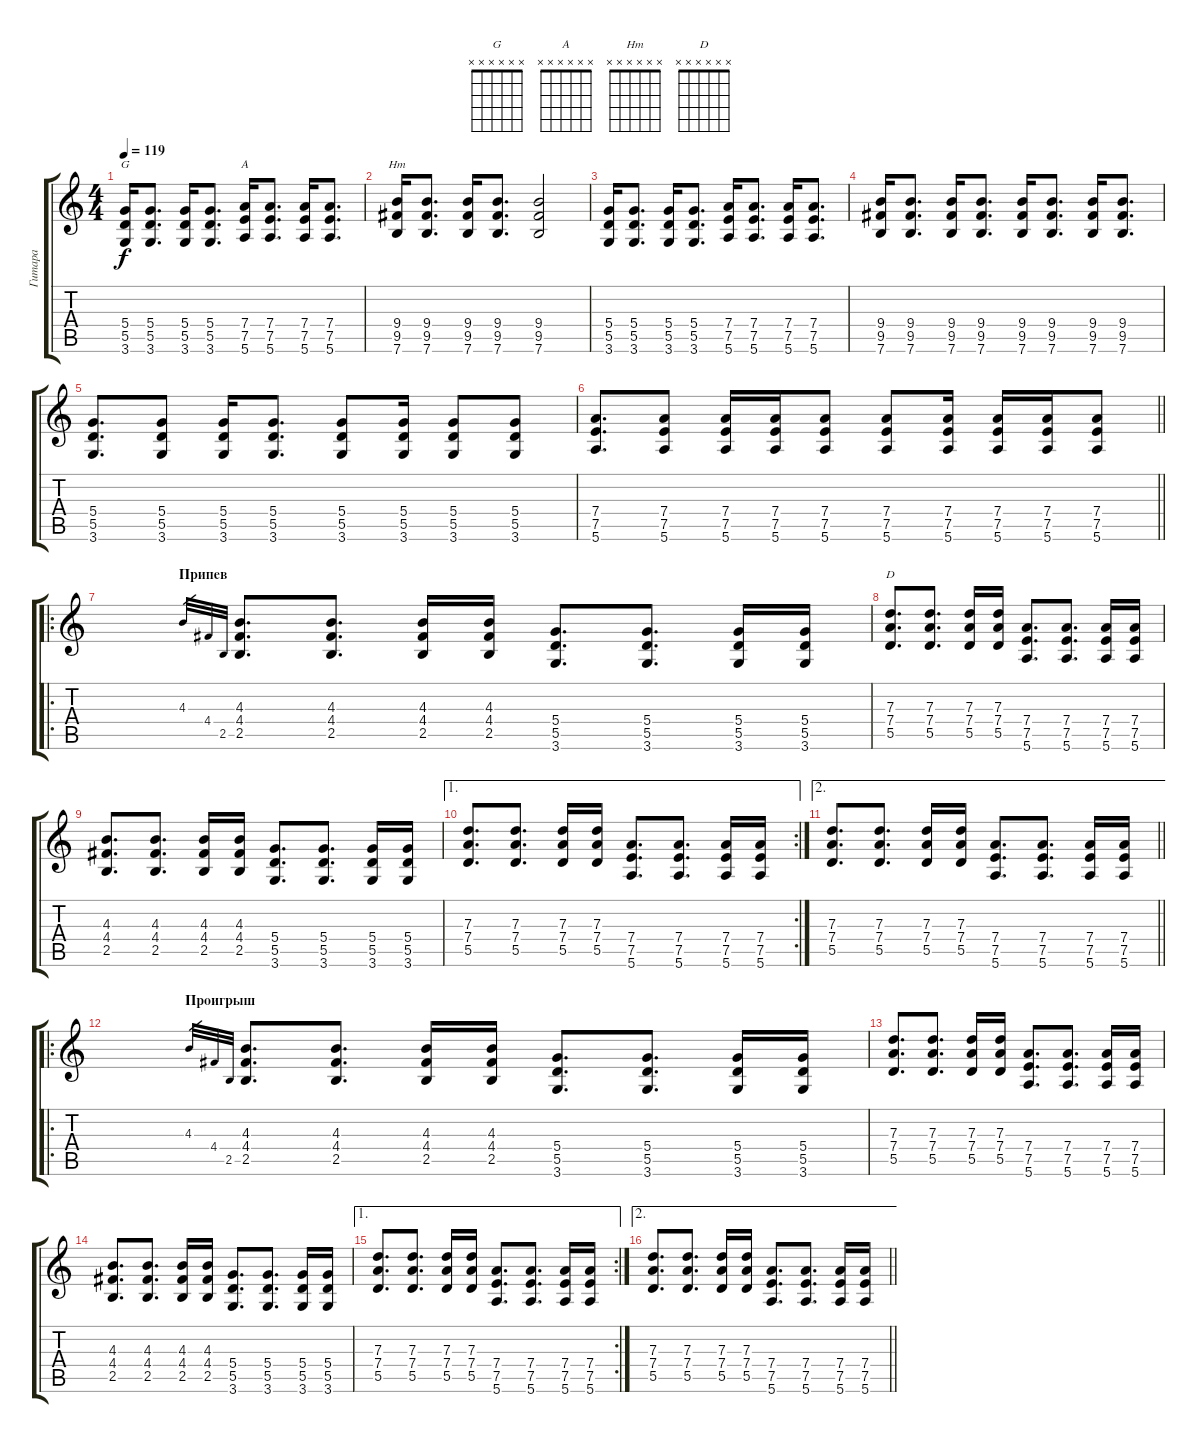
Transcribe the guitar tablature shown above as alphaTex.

\track ("Гитара" "Гитара") {instrument distortionguitar}
\staff {score tabs}
\tuning (E4 B3 G3 D3 A2 E2) {hide}
\chord ("G" x x x x x x)
\chord ("A" x x x x x x)
\chord ("Hm" x x x x x x)
\chord ("D" x x x x x x)
\ts (4 4)
\tempo 119
\clef g2
\ks c
(5.4 5.5 3.6).16{ch "G" dy f} (5.4 5.5 3.6).8{d} (5.4 5.5 3.6).16 (5.4 5.5 3.6).8{d} (7.4 7.5 5.6).16{ch "A"} (7.4 7.5 5.6).8{d} (7.4 7.5 5.6).16 (7.4 7.5 5.6).8{d} |
(9.4 9.5 7.6).16{ch "Hm"} (9.4 9.5 7.6).8{d} (9.4 9.5 7.6).16 (9.4 9.5 7.6).8{d} (9.4 9.5 7.6).2 |
(5.4 5.5 3.6).16 (5.4 5.5 3.6).8{d} (5.4 5.5 3.6).16 (5.4 5.5 3.6).8{d} (7.4 7.5 5.6).16 (7.4 7.5 5.6).8{d} (7.4 7.5 5.6).16 (7.4 7.5 5.6).8{d} |
(9.4 9.5 7.6).16 (9.4 9.5 7.6).8{d} (9.4 9.5 7.6).16 (9.4 9.5 7.6).8{d} (9.4 9.5 7.6).16 (9.4 9.5 7.6).8{d} (9.4 9.5 7.6).16 (9.4 9.5 7.6).8{d} |
(5.4 5.5 3.6).8{d} (5.4 5.5 3.6).8 (5.4 5.5 3.6).16 (5.4 5.5 3.6).8{d} (5.4 5.5 3.6).8 (5.4 5.5 3.6).16 (5.4 5.5 3.6).8 (5.4 5.5 3.6).8 |
\barLineRight lightlight
(7.4 7.5 5.6).8{d} (7.4 7.5 5.6).8 (7.4 7.5 5.6).16 (7.4 7.5 5.6).16 (7.4 7.5 5.6).8 (7.4 7.5 5.6).8 (7.4 7.5 5.6).16 (7.4 7.5 5.6).16 (7.4 7.5 5.6).16 (7.4 7.5 5.6).8 |
\ro
\section ("" "Припев")
4.3.32{gr} 4.4.32{gr} 2.5.32{gr} (4.3 4.4 2.5).8{d} (4.3 4.4 2.5).8{d} (4.3 4.4 2.5).16 (4.3 4.4 2.5).16 (5.4 5.5 3.6).8{d} (5.4 5.5 3.6).8{d} (5.4 5.5 3.6).16 (5.4 5.5 3.6).16 |
(7.3 7.4 5.5).8{d ch "D"} (7.3 7.4 5.5).8{d} (7.3 7.4 5.5).16 (7.3 7.4 5.5).16 (7.4 7.5 5.6).8{d} (7.4 7.5 5.6).8{d} (7.4 7.5 5.6).16 (7.4 7.5 5.6).16 |
(4.3 4.4 2.5).8{d} (4.3 4.4 2.5).8{d} (4.3 4.4 2.5).16 (4.3 4.4 2.5).16 (5.4 5.5 3.6).8{d} (5.4 5.5 3.6).8{d} (5.4 5.5 3.6).16 (5.4 5.5 3.6).16 |
\ae 1
\rc 2
(7.3 7.4 5.5).8{d} (7.3 7.4 5.5).8{d} (7.3 7.4 5.5).16 (7.3 7.4 5.5).16 (7.4 7.5 5.6).8{d} (7.4 7.5 5.6).8{d} (7.4 7.5 5.6).16 (7.4 7.5 5.6).16 |
\ae 2
\barLineRight lightlight
(7.3 7.4 5.5).8{d} (7.3 7.4 5.5).8{d} (7.3 7.4 5.5).16 (7.3 7.4 5.5).16 (7.4 7.5 5.6).8{d} (7.4 7.5 5.6).8{d} (7.4 7.5 5.6).16 (7.4 7.5 5.6).16 |
\ro
\section ("" "Проигрыш")
4.3.32{gr} 4.4.32{gr} 2.5.32{gr} (4.3 4.4 2.5).8{d} (4.3 4.4 2.5).8{d} (4.3 4.4 2.5).16 (4.3 4.4 2.5).16 (5.4 5.5 3.6).8{d} (5.4 5.5 3.6).8{d} (5.4 5.5 3.6).16 (5.4 5.5 3.6).16 |
(7.3 7.4 5.5).8{d} (7.3 7.4 5.5).8{d} (7.3 7.4 5.5).16 (7.3 7.4 5.5).16 (7.4 7.5 5.6).8{d} (7.4 7.5 5.6).8{d} (7.4 7.5 5.6).16 (7.4 7.5 5.6).16 |
(4.3 4.4 2.5).8{d} (4.3 4.4 2.5).8{d} (4.3 4.4 2.5).16 (4.3 4.4 2.5).16 (5.4 5.5 3.6).8{d} (5.4 5.5 3.6).8{d} (5.4 5.5 3.6).16 (5.4 5.5 3.6).16 |
\ae 1
\rc 2
(7.3 7.4 5.5).8{d} (7.3 7.4 5.5).8{d} (7.3 7.4 5.5).16 (7.3 7.4 5.5).16 (7.4 7.5 5.6).8{d} (7.4 7.5 5.6).8{d} (7.4 7.5 5.6).16 (7.4 7.5 5.6).16 |
\ae 2
\barLineRight lightlight
(7.3 7.4 5.5).8{d} (7.3 7.4 5.5).8{d} (7.3 7.4 5.5).16 (7.3 7.4 5.5).16 (7.4 7.5 5.6).8{d} (7.4 7.5 5.6).8{d} (7.4 7.5 5.6).16 (7.4 7.5 5.6).16
